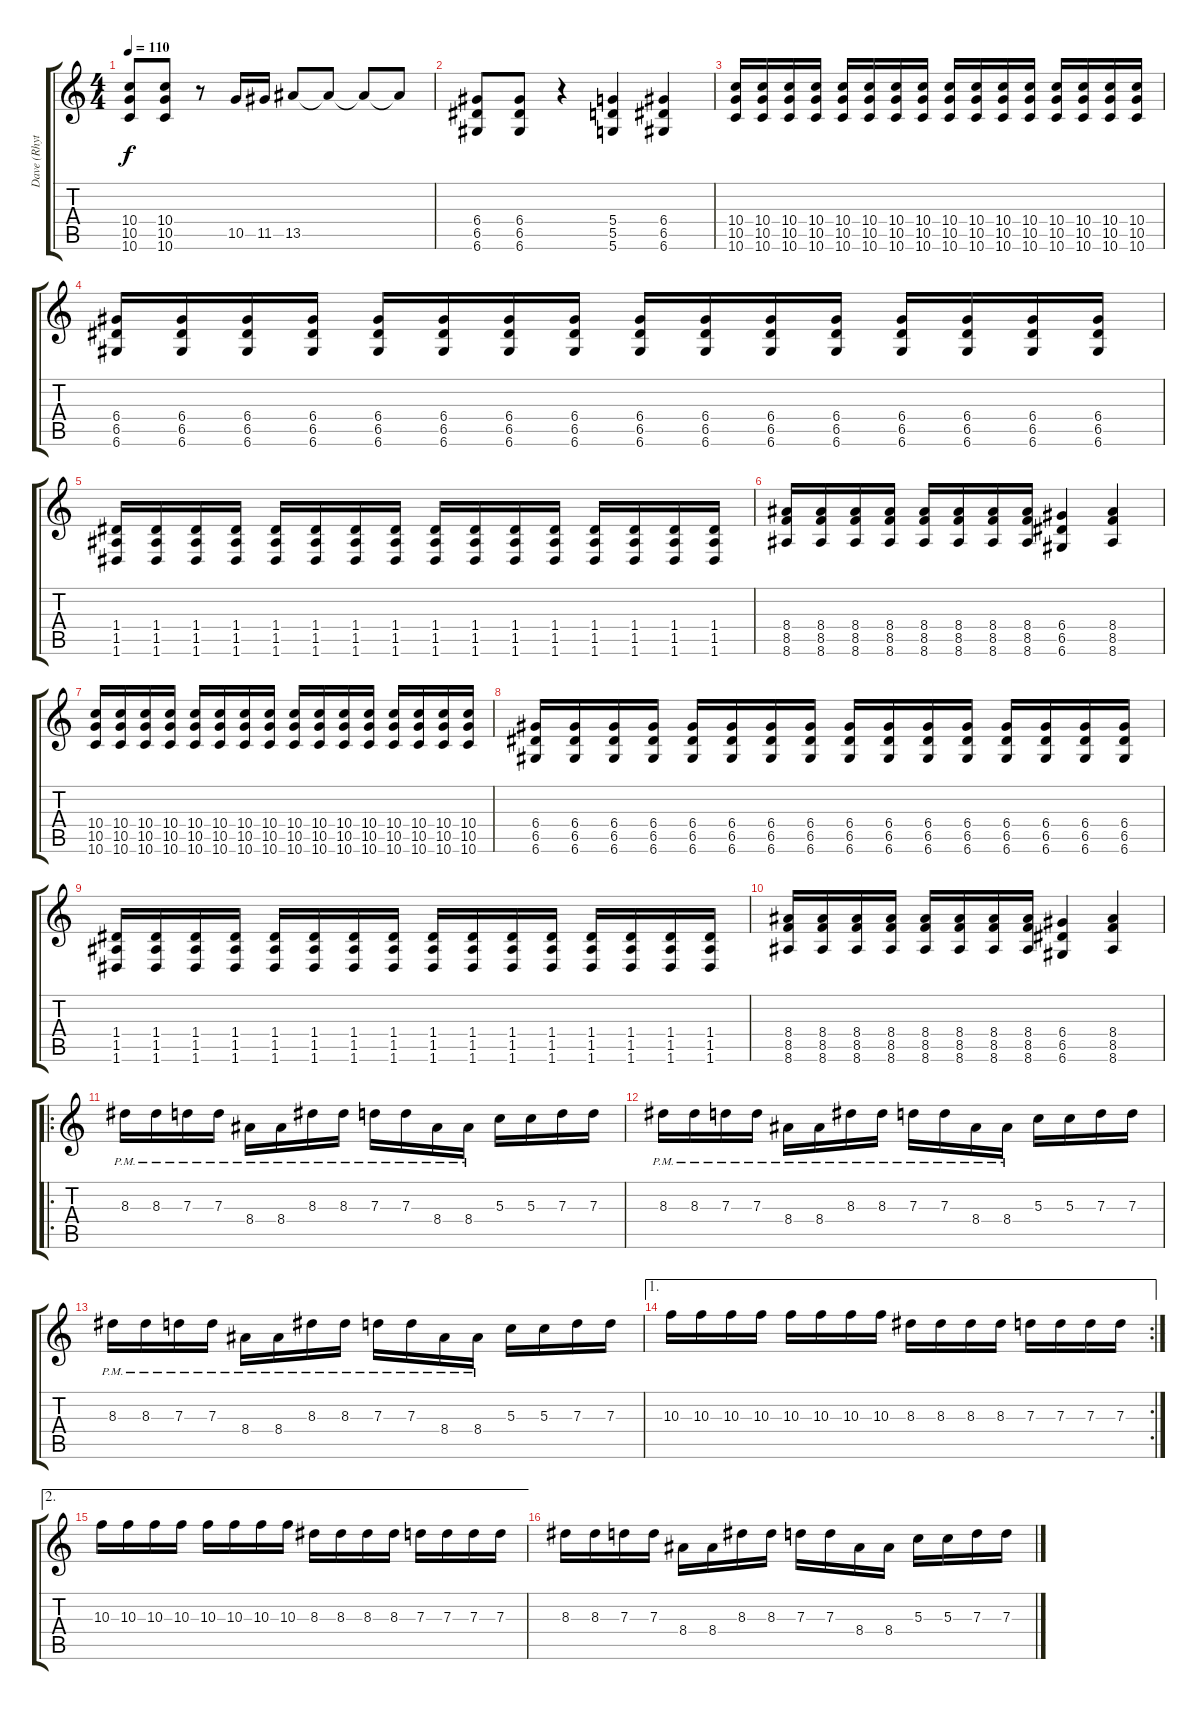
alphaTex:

\track ("Dave (Rhythm Guitar)" "Dave (Rhyt") {instrument overdrivenguitar}
\staff {score tabs}
\tuning (E4 B3 G3 D3 A2 D2) {hide}
\ts (4 4)
\tempo 110
\clef g2
\ks c
(10.4 10.5 10.6).8{dy f} (10.4 10.5 10.6).8 r.8 10.5.16 11.5.16 13.5.8 13.5{t}.8 13.5{t}.8 13.5{t}.8 |
(6.4 6.5 6.6).8 (6.4 6.5 6.6).8 r.4 (5.4 5.5 5.6).4 (6.4 6.5 6.6).4 |
(10.4 10.5 10.6).16 (10.4 10.5 10.6).16 (10.4 10.5 10.6).16 (10.4 10.5 10.6).16 (10.4 10.5 10.6).16 (10.4 10.5 10.6).16 (10.4 10.5 10.6).16 (10.4 10.5 10.6).16 (10.4 10.5 10.6).16 (10.4 10.5 10.6).16 (10.4 10.5 10.6).16 (10.4 10.5 10.6).16 (10.4 10.5 10.6).16 (10.4 10.5 10.6).16 (10.4 10.5 10.6).16 (10.4 10.5 10.6).16 |
(6.4 6.5 6.6).16 (6.4 6.5 6.6).16 (6.4 6.5 6.6).16 (6.4 6.5 6.6).16 (6.4 6.5 6.6).16 (6.4 6.5 6.6).16 (6.4 6.5 6.6).16 (6.4 6.5 6.6).16 (6.4 6.5 6.6).16 (6.4 6.5 6.6).16 (6.4 6.5 6.6).16 (6.4 6.5 6.6).16 (6.4 6.5 6.6).16 (6.4 6.5 6.6).16 (6.4 6.5 6.6).16 (6.4 6.5 6.6).16 |
(1.4 1.5 1.6).16 (1.4 1.5 1.6).16 (1.4 1.5 1.6).16 (1.4 1.5 1.6).16 (1.4 1.5 1.6).16 (1.4 1.5 1.6).16 (1.4 1.5 1.6).16 (1.4 1.5 1.6).16 (1.4 1.5 1.6).16 (1.4 1.5 1.6).16 (1.4 1.5 1.6).16 (1.4 1.5 1.6).16 (1.4 1.5 1.6).16 (1.4 1.5 1.6).16 (1.4 1.5 1.6).16 (1.4 1.5 1.6).16 |
(8.4 8.5 8.6).16 (8.4 8.5 8.6).16 (8.4 8.5 8.6).16 (8.4 8.5 8.6).16 (8.4 8.5 8.6).16 (8.4 8.5 8.6).16 (8.4 8.5 8.6).16 (8.4 8.5 8.6).16 (6.4 6.5 6.6).4 (8.4 8.5 8.6).4 |
(10.4 10.5 10.6).16 (10.4 10.5 10.6).16 (10.4 10.5 10.6).16 (10.4 10.5 10.6).16 (10.4 10.5 10.6).16 (10.4 10.5 10.6).16 (10.4 10.5 10.6).16 (10.4 10.5 10.6).16 (10.4 10.5 10.6).16 (10.4 10.5 10.6).16 (10.4 10.5 10.6).16 (10.4 10.5 10.6).16 (10.4 10.5 10.6).16 (10.4 10.5 10.6).16 (10.4 10.5 10.6).16 (10.4 10.5 10.6).16 |
(6.4 6.5 6.6).16 (6.4 6.5 6.6).16 (6.4 6.5 6.6).16 (6.4 6.5 6.6).16 (6.4 6.5 6.6).16 (6.4 6.5 6.6).16 (6.4 6.5 6.6).16 (6.4 6.5 6.6).16 (6.4 6.5 6.6).16 (6.4 6.5 6.6).16 (6.4 6.5 6.6).16 (6.4 6.5 6.6).16 (6.4 6.5 6.6).16 (6.4 6.5 6.6).16 (6.4 6.5 6.6).16 (6.4 6.5 6.6).16 |
(1.4 1.5 1.6).16 (1.4 1.5 1.6).16 (1.4 1.5 1.6).16 (1.4 1.5 1.6).16 (1.4 1.5 1.6).16 (1.4 1.5 1.6).16 (1.4 1.5 1.6).16 (1.4 1.5 1.6).16 (1.4 1.5 1.6).16 (1.4 1.5 1.6).16 (1.4 1.5 1.6).16 (1.4 1.5 1.6).16 (1.4 1.5 1.6).16 (1.4 1.5 1.6).16 (1.4 1.5 1.6).16 (1.4 1.5 1.6).16 |
(8.4 8.5 8.6).16 (8.4 8.5 8.6).16 (8.4 8.5 8.6).16 (8.4 8.5 8.6).16 (8.4 8.5 8.6).16 (8.4 8.5 8.6).16 (8.4 8.5 8.6).16 (8.4 8.5 8.6).16 (6.4 6.5 6.6).4 (8.4 8.5 8.6).4 |
\ro
8.3{pm}.16 8.3{pm}.16 7.3{pm}.16 7.3{pm}.16 8.4{pm}.16 8.4{pm}.16 8.3{pm}.16 8.3{pm}.16 7.3{pm}.16 7.3{pm}.16 8.4{pm}.16 8.4{pm}.16 5.3.16 5.3.16 7.3.16 7.3.16 |
8.3{pm}.16 8.3{pm}.16 7.3{pm}.16 7.3{pm}.16 8.4{pm}.16 8.4{pm}.16 8.3{pm}.16 8.3{pm}.16 7.3{pm}.16 7.3{pm}.16 8.4{pm}.16 8.4{pm}.16 5.3.16 5.3.16 7.3.16 7.3.16 |
8.3{pm}.16 8.3{pm}.16 7.3{pm}.16 7.3{pm}.16 8.4{pm}.16 8.4{pm}.16 8.3{pm}.16 8.3{pm}.16 7.3{pm}.16 7.3{pm}.16 8.4{pm}.16 8.4{pm}.16 5.3.16 5.3.16 7.3.16 7.3.16 |
\ae 1
\rc 2
10.3.16 10.3.16 10.3.16 10.3.16 10.3.16 10.3.16 10.3.16 10.3.16 8.3.16 8.3.16 8.3.16 8.3.16 7.3.16 7.3.16 7.3.16 7.3.16 |
\ae 2
10.3.16 10.3.16 10.3.16 10.3.16 10.3.16 10.3.16 10.3.16 10.3.16 8.3.16 8.3.16 8.3.16 8.3.16 7.3.16 7.3.16 7.3.16 7.3.16 |
8.3.16 8.3.16 7.3.16 7.3.16 8.4.16 8.4.16 8.3.16 8.3.16 7.3.16 7.3.16 8.4.16 8.4.16 5.3.16 5.3.16 7.3.16 7.3.16
